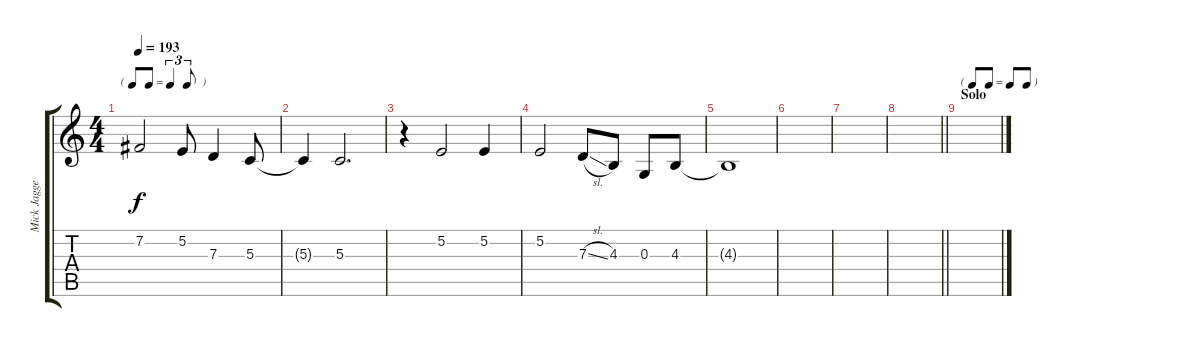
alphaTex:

\track ("Mick Jagger" "Mick Jagge") {instrument trombone}
\staff {score tabs}
\tuning (E4 B3 G3 D3 A2 E2) {hide}
\ts (4 4)
\tf triplet8th
\tempo 193
\clef g2
\ks c
7.2.2{dy f} 5.2.8 7.3.4 5.3.8 |
5.3{t}.4 5.3.2{d} |
r.4 5.2.2 5.2.4 |
5.2.2 7.3{sl}.8 4.3.8 0.3.8 4.3.8 |
4.3{t}.1 |
|
|
\barLineRight lightlight
|
\tf none
\section ("" "Solo")
